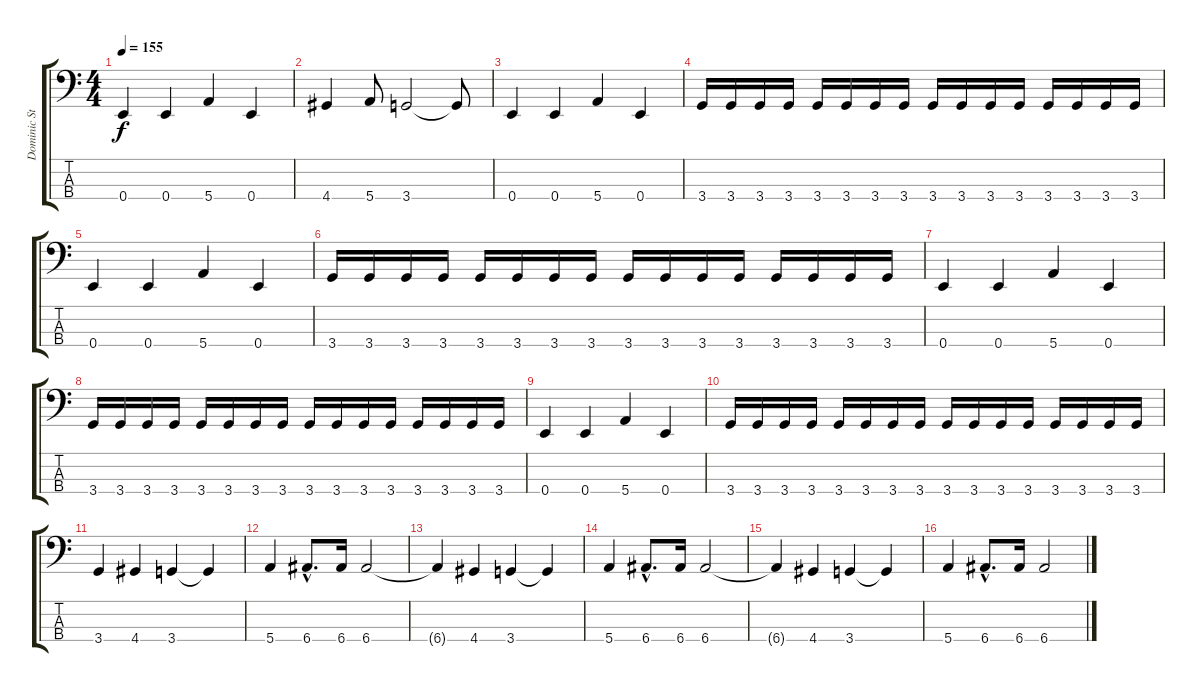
\track ("Dominic Steiner" "Dominic St") {instrument electricbasspick}
\staff {score tabs}
\tuning (G2 D2 A1 E1) {hide}
\ts (4 4)
\tempo 155
\clef f4
\ks c
0.4.4{dy f} 0.4.4 5.4.4 0.4.4 |
4.4.4 5.4.8 3.4.2 3.4{t}.8 |
0.4.4 0.4.4 5.4.4 0.4.4 |
3.4.16 3.4.16 3.4.16 3.4.16 3.4.16 3.4.16 3.4.16 3.4.16 3.4.16 3.4.16 3.4.16 3.4.16 3.4.16 3.4.16 3.4.16 3.4.16 |
0.4.4 0.4.4 5.4.4 0.4.4 |
3.4.16 3.4.16 3.4.16 3.4.16 3.4.16 3.4.16 3.4.16 3.4.16 3.4.16 3.4.16 3.4.16 3.4.16 3.4.16 3.4.16 3.4.16 3.4.16 |
0.4.4 0.4.4 5.4.4 0.4.4 |
3.4.16 3.4.16 3.4.16 3.4.16 3.4.16 3.4.16 3.4.16 3.4.16 3.4.16 3.4.16 3.4.16 3.4.16 3.4.16 3.4.16 3.4.16 3.4.16 |
0.4.4 0.4.4 5.4.4 0.4.4 |
3.4.16 3.4.16 3.4.16 3.4.16 3.4.16 3.4.16 3.4.16 3.4.16 3.4.16 3.4.16 3.4.16 3.4.16 3.4.16 3.4.16 3.4.16 3.4.16 |
3.4.4 4.4.4 3.4.4 3.4{t}.4 |
5.4.4 6.4{hac}.8{d} 6.4.16 6.4.2 |
6.4{t}.4 4.4.4 3.4.4 3.4{t}.4 |
5.4.4 6.4{hac}.8{d} 6.4.16 6.4.2 |
6.4{t}.4 4.4.4 3.4.4 3.4{t}.4 |
5.4.4 6.4{hac}.8{d} 6.4.16 6.4.2
